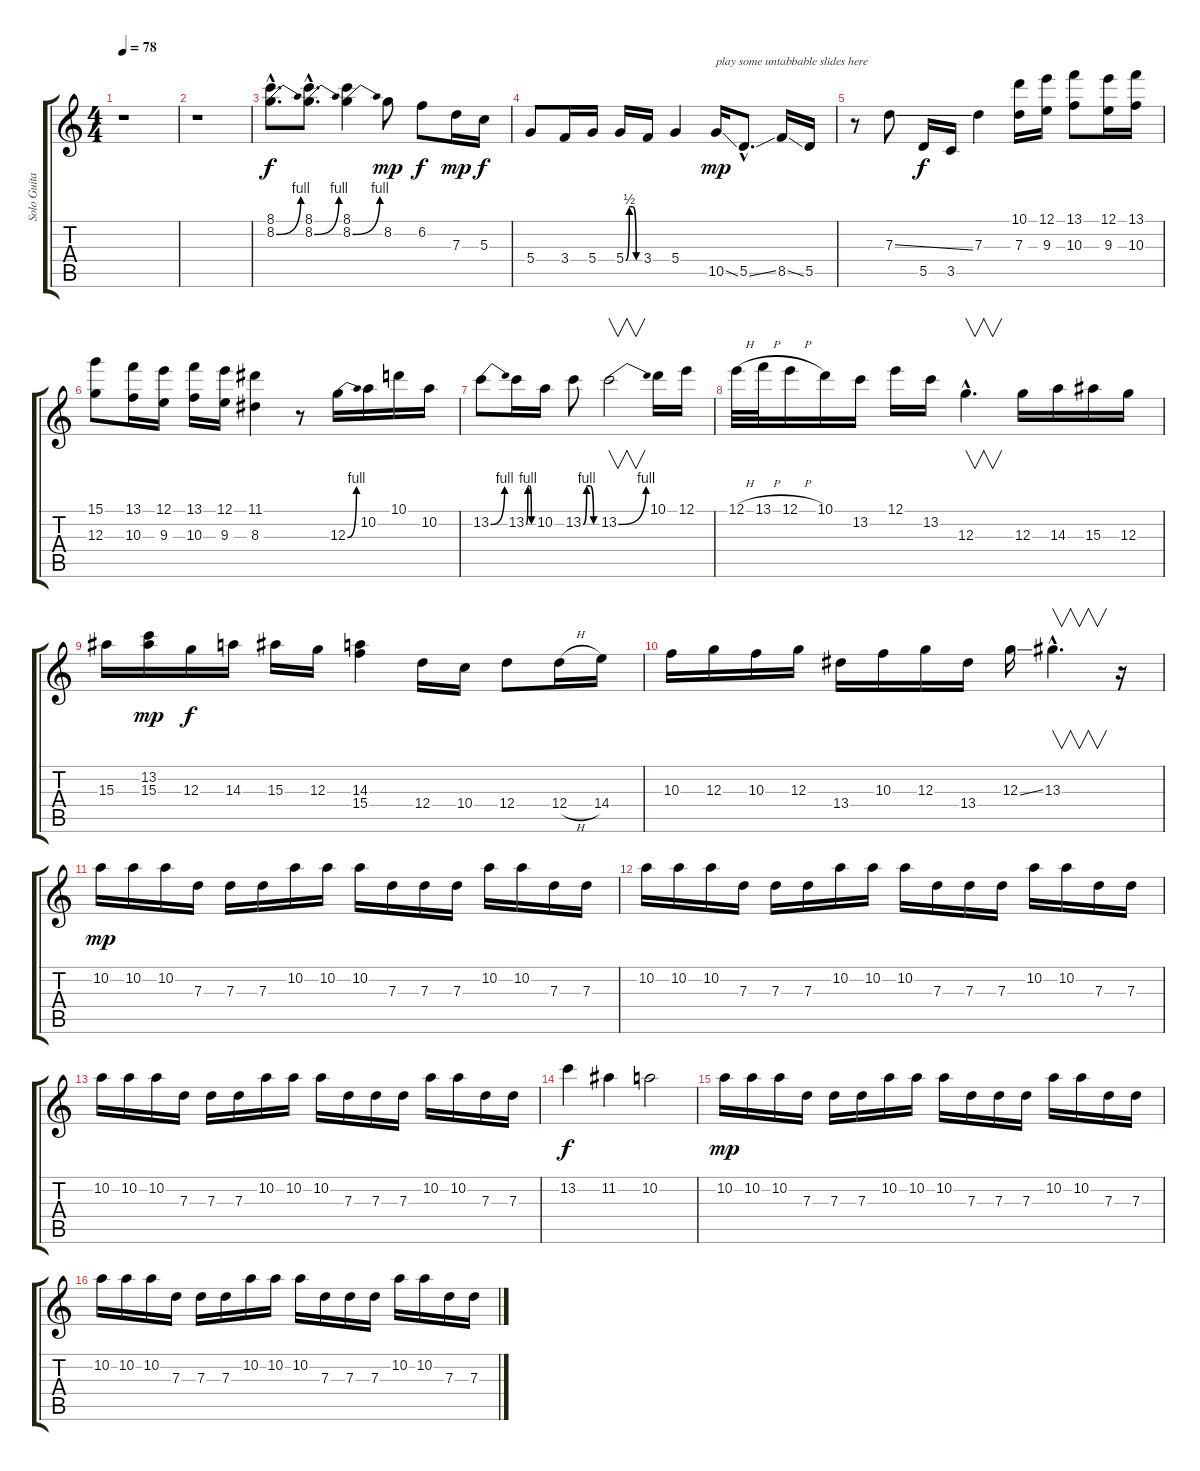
\track ("Solo Guitar" "Solo Guita") {instrument distortionguitar}
\staff {score tabs}
\tuning (E4 B3 G3 D3 A2 E2) {hide}
\ts (4 4)
\tempo 78
\clef g2
\ks c
r.1{dy f} |
r.1 |
(8.1{hac} 8.2{be (bend 0 0 60 4) hac}).8{d} (8.1{hac} 8.2{be (bend 0 0 60 4) hac}).8{d} (8.1 8.2{be (bend 0 0 60 4)}).4 8.2.8{dy mp} 6.2.8{dy f} 7.3.16{dy mp} 5.3.16{dy f} |
5.4.8 3.4.16 5.4.16 5.4{be (custom 0 0 15 2 30 2 45 0 60 0)}.16 3.4.16 5.4.4 10.5{ss}.16{txt "play some untabbable slides here" dy mp} 5.5{ss hac}.8{d} 8.5{ss}.16 5.5.16 |
r.8 7.3{ss}.8 5.5.16{dy f} 3.5.16 7.3.4 (10.1 7.3).16 (12.1 9.3).16 (13.1 10.3).8 (12.1 9.3).16 (13.1 10.3).16 |
(15.1 12.3).8 (13.1 10.3).16 (12.1 9.3).16 (13.1 10.3).16 (12.1 9.3).16 (11.1 8.3).4 r.8 12.3{be (bend 0 0 60 4)}.16 10.2.16 10.1.16 10.2.16 |
13.2{be (bend 0 0 60 4)}.8 13.2{be (custom 0 0 15 4 30 4 45 0 60 0)}.16 10.2.16 13.2{be (custom 0 0 15 4 30 4 45 0 60 0)}.8 13.2{be (bend 0 0 60 4)}.2{v} 10.1.16 12.1.16 |
12.1{h}.32 13.1{h}.32 12.1{h}.16 10.1.16 13.2.16 12.1.16 13.2.16 12.3{hac}.4{v d} 12.3.16 14.3.16 15.3.16 12.3.16 |
15.3.16 (13.2 15.3).16{dy mp} 12.3.16{dy f} 14.3.16 15.3.16 12.3.16 (14.3 15.4).4 12.4.16 10.4.16 12.4.8 12.4{h}.16 14.4.16 |
10.3.16 12.3.16 10.3.16 12.3.16 13.4.16 10.3.16 12.3.16 13.4.16 12.3{ss}.16 13.3{hac}.4{v d} r.16 |
10.2.16{dy mp} 10.2.16 10.2.16 7.3.16 7.3.16 7.3.16 10.2.16 10.2.16 10.2.16 7.3.16 7.3.16 7.3.16 10.2.16 10.2.16 7.3.16 7.3.16 |
10.2.16 10.2.16 10.2.16 7.3.16 7.3.16 7.3.16 10.2.16 10.2.16 10.2.16 7.3.16 7.3.16 7.3.16 10.2.16 10.2.16 7.3.16 7.3.16 |
10.2.16 10.2.16 10.2.16 7.3.16 7.3.16 7.3.16 10.2.16 10.2.16 10.2.16 7.3.16 7.3.16 7.3.16 10.2.16 10.2.16 7.3.16 7.3.16 |
13.2.4{dy f} 11.2.4 10.2.2 |
10.2.16{dy mp} 10.2.16 10.2.16 7.3.16 7.3.16 7.3.16 10.2.16 10.2.16 10.2.16 7.3.16 7.3.16 7.3.16 10.2.16 10.2.16 7.3.16 7.3.16 |
10.2.16 10.2.16 10.2.16 7.3.16 7.3.16 7.3.16 10.2.16 10.2.16 10.2.16 7.3.16 7.3.16 7.3.16 10.2.16 10.2.16 7.3.16 7.3.16
